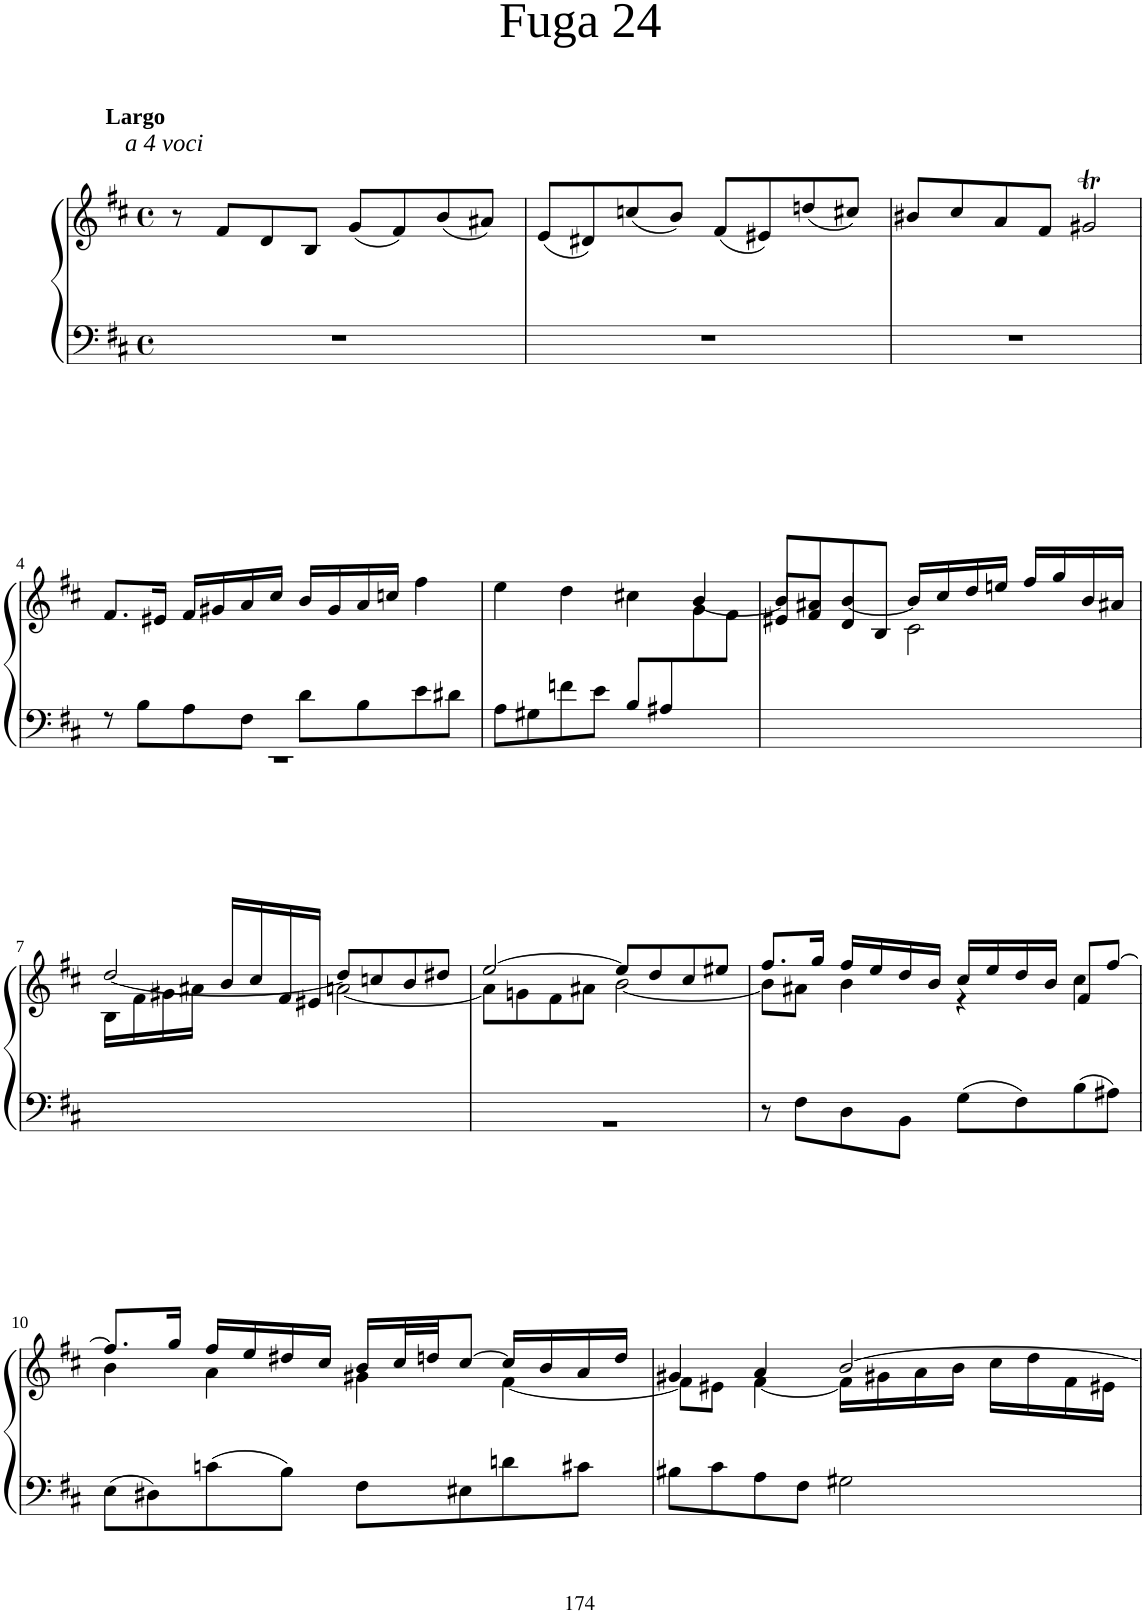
**kern	**kern
*part1	*part1
*staff2	*staff1
*I"Piano	*
*I'Pno	*
!!LO:PB:g=z
*clefF4	*clefG2
*k[f#c#]	*k[f#c#]
*M4/4	*M4/4
*met(c)	*met(c)
=1	=1
!	!LO:TX:a:B:t=Largo
!	!LO:TX:a:i:t=a 4 voci
1r	8r
.	8f#/L
.	8d/
.	8B/J
.	(8g/L
.	8f#/)
.	(8b/
.	8a#X/J)
=2	=2
1r	(8e/L
.	8d#X/)
.	(8ccn/
.	8b/J)
.	(8f#/L
.	8e#X/)
.	(8ddn/
.	8cc#X/J)
=3	=3
1r	8b#X/L
.	8cc#/
.	8a/
.	8f#/J
.	2g#Xt/
!!LO:LB:g=z
=4	=4
*^	*
8r	1r	8.f#/L
8B\L	.	.
.	.	16e#X/Jk
8A\	.	16f#/LL
.	.	16g#X/
8F#\J	.	16a/
.	.	16cc#/JJ
8d\L	.	16b/LL
.	.	16g#/
8B\	.	16a/
.	.	16ccn/JJ
8e\	.	4ff#\
8d#X\J	.	.
*v	*v	*
=5	=5
*	*^
8A\L	4ee\	2.ryy
8G#X\	.	.
8fn\	4dd\	.
8e\J	.	.
8B/L	4cc#X\	.
8A#X/	.	.
4ryy	[4b/	8g\
.	.	8f#\J
=6	=6	=6
1ryy	8b/L]	8e#X/L
.	8a#X/J	8f#/
.	[4b/	8d/
.	.	8B/J
.	16b/LL]	2c#\
.	16cc#/	.
.	16dd/	.
.	16een/JJ	.
.	16ff#/LL	.
.	16gg/	.
.	16b/	.
.	16a#X/JJ	.
!!LO:LB:g=z	!!
=7	=7	=7
1ryy	[2dd/	16B\LL
.	.	16f#\
.	.	16g#X\
.	.	16a#X\JJ
.	.	16b/LL
.	.	16cc#/
.	.	16f#/
.	.	16e#X/JJ
.	8dd/L]	[2an\
.	8ccn/	.
.	8b/	.
.	8dd#X/J	.
=8	=8	=8
*^	*	*^
2ryy	1r	[2ee/	2ryy	8a\L]
.	.	.	.	8gn\
.	.	.	.	8f#\
.	.	.	.	8a#X\J
2ryy	.	8ee/L]	[2b\	2ryy
.	.	8dd/	.	.
.	.	8cc#/	.	.
.	.	8ee#X/J	.	.
*v	*v	*	*	*
*	*	*v	*v
=9	=9	=9
8r	8.ff#/L	8b\L]
8F#\L	.	8a#X\J
.	16gg/Jk	.
8D\	16ff#/LL	4b\
.	16ee/	.
8BB\J	16dd/	.
.	16b/JJ	.
8G\L	16cc#/LL	4r
.	16ee/	.
8F#\	16dd/	.
.	16b/JJ	.
8B\	8f#/L	4cc#\
8A#X\J	[8ff#/J	.
!!LO:LB:g=z	!!
=10	=10	=10
8E\L	8.ff#/L]	4b\
8D#X\	.	.
.	16gg/Jk	.
8cn\	16ff#/LL	4a\
.	16ee/	.
8B\J	16dd#X/	.
.	16cc#/JJ	.
8F#\L	16b/LL	4g#X\
.	32cc#/L	.
.	32ddn/JJ	.
8E#X\	[8cc#/J	.
8dn\	16cc#/LL]	[4f#\
.	16b/	.
8c#X\J	16a/	.
.	16dd/JJ	.
=11	=11	=11
8B#X\L	4g#X/	8f#\L]
8c#\	.	8e#X\J
8A\	4a/	[4f#\
8F#\J	.	.
2G#X\	[2b/	16f#\LL]
.	.	16g#X\
.	.	16a\
.	.	16b\JJ
.	.	16cc#\LL
.	.	16dd\
.	.	16f#\
.	.	16e#X\JJ
*	*v	*v
=	=
*-	*-
